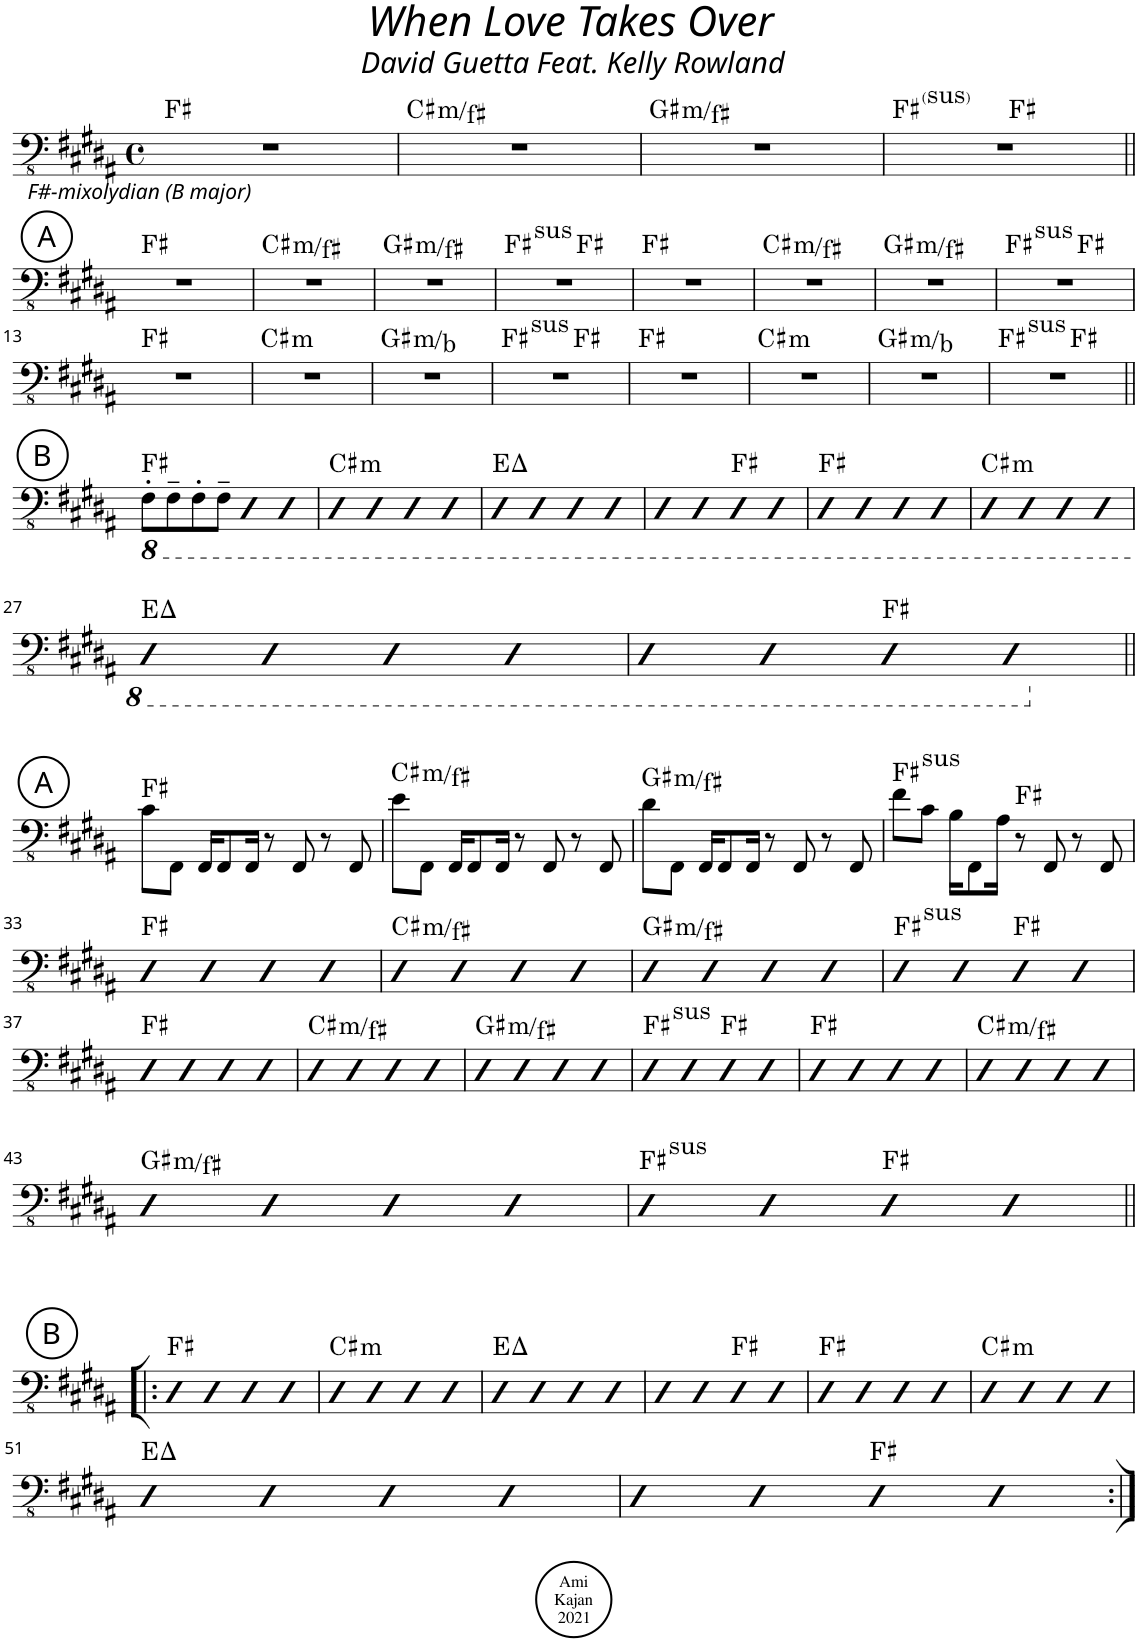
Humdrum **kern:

**kern	**harte
*part1	*part1
*staff1	*
*I"Acoustic Bass	*
*I'Bass	*
*clefFv4	*
*k[f#c#g#d#a#]	*
*M4/4	*
*met(c)	*
=1	=1
!LO:TX:b:i:t=F#-mixolydian (B major)	!
1r	F#:maj
=2	=2
!	!LO:H:kt=m
1r	C#:min/4
=3	=3
!	!LO:H:kt=m
1r	G#:min/b7
=4	=4
*^	*
1r	2ryy	F#:sus4
.	2ryy	F#:maj
*v	*v	*
!!LO:LB:g=z
!!LO:REH:place=s1:a:cj:enc=circle:fs=14:t=A
=5||	=5||
1r	F#:maj
=6	=6
!	!LO:H:kt=m
1r	C#:min/4
=7	=7
!	!LO:H:kt=m
1r	G#:min/b7
=8	=8
!	!LO:H:kt=sus
*^	*
1r	2ryy	F#:sus4
.	2ryy	F#:maj
*v	*v	*
=9	=9
1r	F#:maj
=10	=10
!	!LO:H:kt=m
1r	C#:min/4
=11	=11
!	!LO:H:kt=m
1r	G#:min/b7
=12	=12
!	!LO:H:kt=sus
*^	*
1r	2ryy	F#:sus4
.	2ryy	F#:maj
*v	*v	*
!!LO:LB:g=z
=13	=13
1r	F#:maj
=14	=14
!	!LO:H:kt=m
1r	C#:min
=15	=15
!	!LO:H:kt=m
1r	G#:min/b3
=16	=16
!	!LO:H:kt=sus
*^	*
1r	2ryy	F#:sus4
.	2ryy	F#:maj
*v	*v	*
=17	=17
1r	F#:maj
=18	=18
!	!LO:H:kt=m
1r	C#:min
=19	=19
!	!LO:H:kt=m
1r	G#:min/b3
=20	=20
!	!LO:H:kt=sus
*^	*
1r	2ryy	F#:sus4
.	2ryy	F#:maj
*v	*v	*
!!LO:LB:g=z
!!LO:REH:place=s1:a:cj:enc=circle:fs=14:t=B
=21||	=21||
*8ba	*
8FFF#'\L	F#:maj
8FFF#~\	.
8FFF#'\	.
8FFF#~\J	.
4DDD#	.
4DDD#	.
=22	=22
!	!LO:H:kt=m
4DDD#	C#:min
4DDD#	.
4DDD#	.
4DDD#	.
=23	=23
4DDD#	E:maj
4DDD#	.
4DDD#	.
4DDD#	.
=24	=24
4DDD#	.
4DDD#	.
4DDD#	F#:maj
4DDD#	.
=25	=25
4DDD#	F#:maj
4DDD#	.
4DDD#	.
4DDD#	.
=26	=26
!	!LO:H:kt=m
4DDD#	C#:min
4DDD#	.
4DDD#	.
4DDD#	.
!!LO:LB:g=z
=27	=27
4DDD#	E:maj
4DDD#	.
4DDD#	.
4DDD#	.
=28	=28
4DDD#	.
4DDD#	.
4DDD#	F#:maj
4DDD#	.
!!LO:LB:g=z
!!LO:REH:place=s1:a:cj:enc=circle:fs=14:t=A
=29||	=29||
*X8ba	*
8C#\L	F#:maj
8FFF#\J	.
16FFF#/KL	.
8FFF#/	.
16FFF#/Jk	.
8r	.
8FFF#/	.
8r	.
8FFF#/	.
=30	=30
!	!LO:H:kt=m
8E\L	C#:min/4
8FFF#\J	.
16FFF#/KL	.
8FFF#/	.
16FFF#/Jk	.
8r	.
8FFF#/	.
8r	.
8FFF#/	.
=31	=31
!	!LO:H:kt=m
8D#\L	G#:min/b7
8FFF#\J	.
16FFF#/KL	.
8FFF#/	.
16FFF#/Jk	.
8r	.
8FFF#/	.
8r	.
8FFF#/	.
=32	=32
!	!LO:H:kt=sus
8F#\L	F#:sus4
8C#\J	.
16BB\KL	.
8FFF#\	.
16AA#\Jk	.
8r	F#:maj
8FFF#/	.
8r	.
8FFF#/	.
!!LO:LB:g=z
=33	=33
4DD#	F#:maj
4DD#	.
4DD#	.
4DD#	.
=34	=34
!	!LO:H:kt=m
4DD#	C#:min/4
4DD#	.
4DD#	.
4DD#	.
=35	=35
!	!LO:H:kt=m
4DD#	G#:min/b7
4DD#	.
4DD#	.
4DD#	.
=36	=36
!	!LO:H:kt=sus
4DD#	F#:sus4
4DD#	.
4DD#	F#:maj
4DD#	.
!!LO:LB:g=z
=37	=37
4DD#	F#:maj
4DD#	.
4DD#	.
4DD#	.
=38	=38
!	!LO:H:kt=m
4DD#	C#:min/4
4DD#	.
4DD#	.
4DD#	.
=39	=39
!	!LO:H:kt=m
4DD#	G#:min/b7
4DD#	.
4DD#	.
4DD#	.
=40	=40
!	!LO:H:kt=sus
4DD#	F#:sus4
4DD#	.
4DD#	F#:maj
4DD#	.
=41	=41
4DD#	F#:maj
4DD#	.
4DD#	.
4DD#	.
=42	=42
!	!LO:H:kt=m
4DD#	C#:min/4
4DD#	.
4DD#	.
4DD#	.
!!LO:LB:g=z
=43	=43
!	!LO:H:kt=m
4DD#	G#:min/b7
4DD#	.
4DD#	.
4DD#	.
=44	=44
!	!LO:H:kt=sus
4DD#	F#:sus4
4DD#	.
4DD#	F#:maj
4DD#	.
!!LO:LB:g=z
!!LO:REH:place=s1:a:cj:enc=circle:fs=14:t=B
=45!|:	=45!|:
4DD#	F#:maj
4DD#	.
4DD#	.
4DD#	.
=46	=46
!	!LO:H:kt=m
4DD#	C#:min
4DD#	.
4DD#	.
4DD#	.
=47	=47
4DD#	E:maj
4DD#	.
4DD#	.
4DD#	.
=48	=48
4DD#	.
4DD#	.
4DD#	F#:maj
4DD#	.
=49	=49
4DD#	F#:maj
4DD#	.
4DD#	.
4DD#	.
=50	=50
!	!LO:H:kt=m
4DD#	C#:min
4DD#	.
4DD#	.
4DD#	.
!!LO:LB:g=z
=51	=51
4DD#	E:maj
4DD#	.
4DD#	.
4DD#	.
=52	=52
4DD#	.
4DD#	.
4DD#	F#:maj
4DD#	.
=:|!	=:|!
*-	*-
